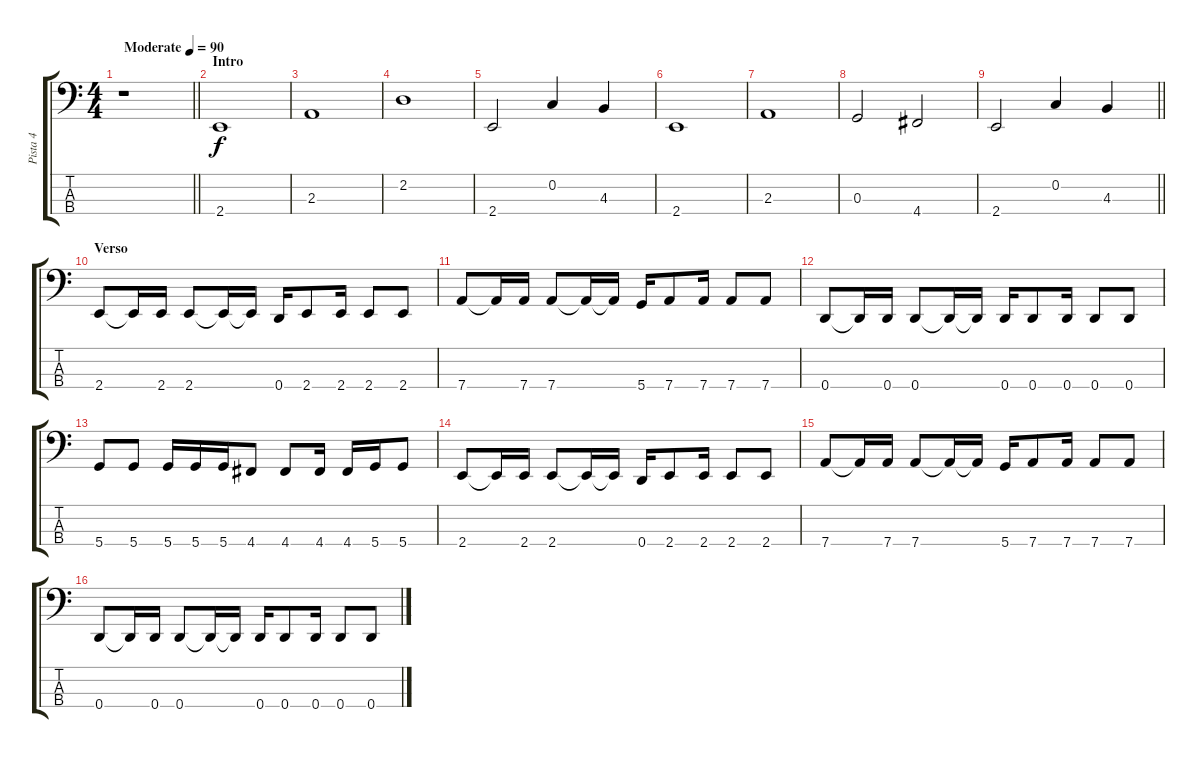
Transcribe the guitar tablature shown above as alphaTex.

\track ("Pista 4" "Pista 4") {instrument electricbassfinger}
\staff {score tabs}
\tuning (F2 C2 G1 D1) {hide}
\ts (4 4)
\tempo (90 "Moderate")
\clef f4
\barLineRight lightlight
\ks c
r.1{dy f instrument electricbassfinger} |
\section ("" "Intro")
2.4.1 |
2.3.1 |
2.2.1 |
2.4.2 0.2.4 4.3.4 |
2.4.1 |
2.3.1 |
0.3.2 4.4.2 |
\barLineRight lightlight
2.4.2 0.2.4 4.3.4 |
\section ("" "Verso")
2.4.8 2.4{t}.16 2.4.16 2.4.8 2.4{t}.16 2.4{t}.16 0.4.16 2.4.8 2.4.16 2.4.8 2.4.8 |
7.4.8 7.4{t}.16 7.4.16 7.4.8 7.4{t}.16 7.4{t}.16 5.4.16 7.4.8 7.4.16 7.4.8 7.4.8 |
0.4.8 0.4{t}.16 0.4.16 0.4.8 0.4{t}.16 0.4{t}.16 0.4.16 0.4.8 0.4.16 0.4.8 0.4.8 |
5.4.8 5.4.8 5.4.16 5.4.16 5.4.16 4.4.8 4.4.8 4.4.16 4.4.16 5.4.16 5.4.8 |
2.4.8 2.4{t}.16 2.4.16 2.4.8 2.4{t}.16 2.4{t}.16 0.4.16 2.4.8 2.4.16 2.4.8 2.4.8 |
7.4.8 7.4{t}.16 7.4.16 7.4.8 7.4{t}.16 7.4{t}.16 5.4.16 7.4.8 7.4.16 7.4.8 7.4.8 |
0.4.8 0.4{t}.16 0.4.16 0.4.8 0.4{t}.16 0.4{t}.16 0.4.16 0.4.8 0.4.16 0.4.8 0.4.8
